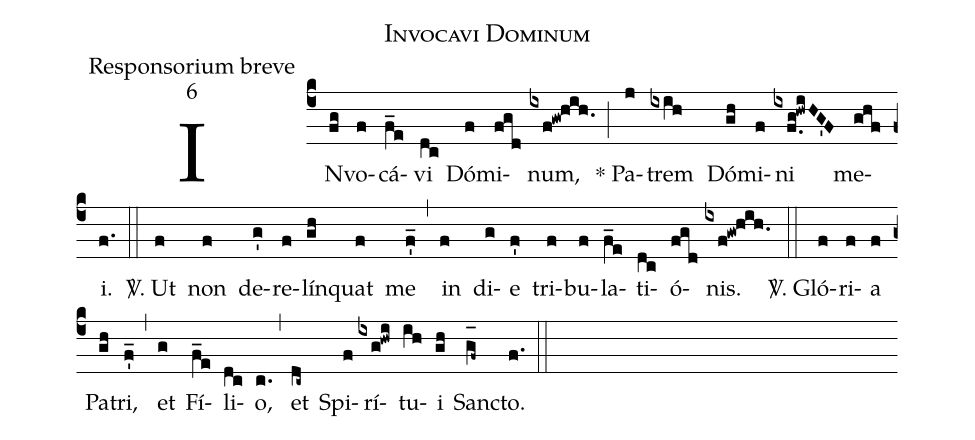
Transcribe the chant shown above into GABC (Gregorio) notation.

name:Invocavi Dominum;
office-part:Responsorium breve;
mode:6;
%%
(c4) IN(fg)vo(f)cá(f_e)vi(dc) Dó(f)mi(fgd)num,(ixf!gw!hih.) (;) * Pa(j)trem(ixih) Dó(gh)mi(f)ni(ixf.g!hwiHG'F) me(ghf)i.(f.) (::)
<sp>V/</sp>. Ut(f) non(f) de(g')re(f)lín(gh)quat(f) me(f'_) (,) in(f) di(g)e(f') tri(f)bu(f)la(f_e)ti(dc)ó(fgd)nis.(ixf!gw!hih.) (::)
<sp>V/</sp>. Gló(f)ri(f)a(f) Pa(gh)tri,(f'_) (,) et(g) Fí(f_e)li(dc)o,(c.) (,) et(dc~) Spi(f)rí(ixg!hwi)tu(ih)i(gh) San(g_[oh:h]f~)cto.(f.) (::)
